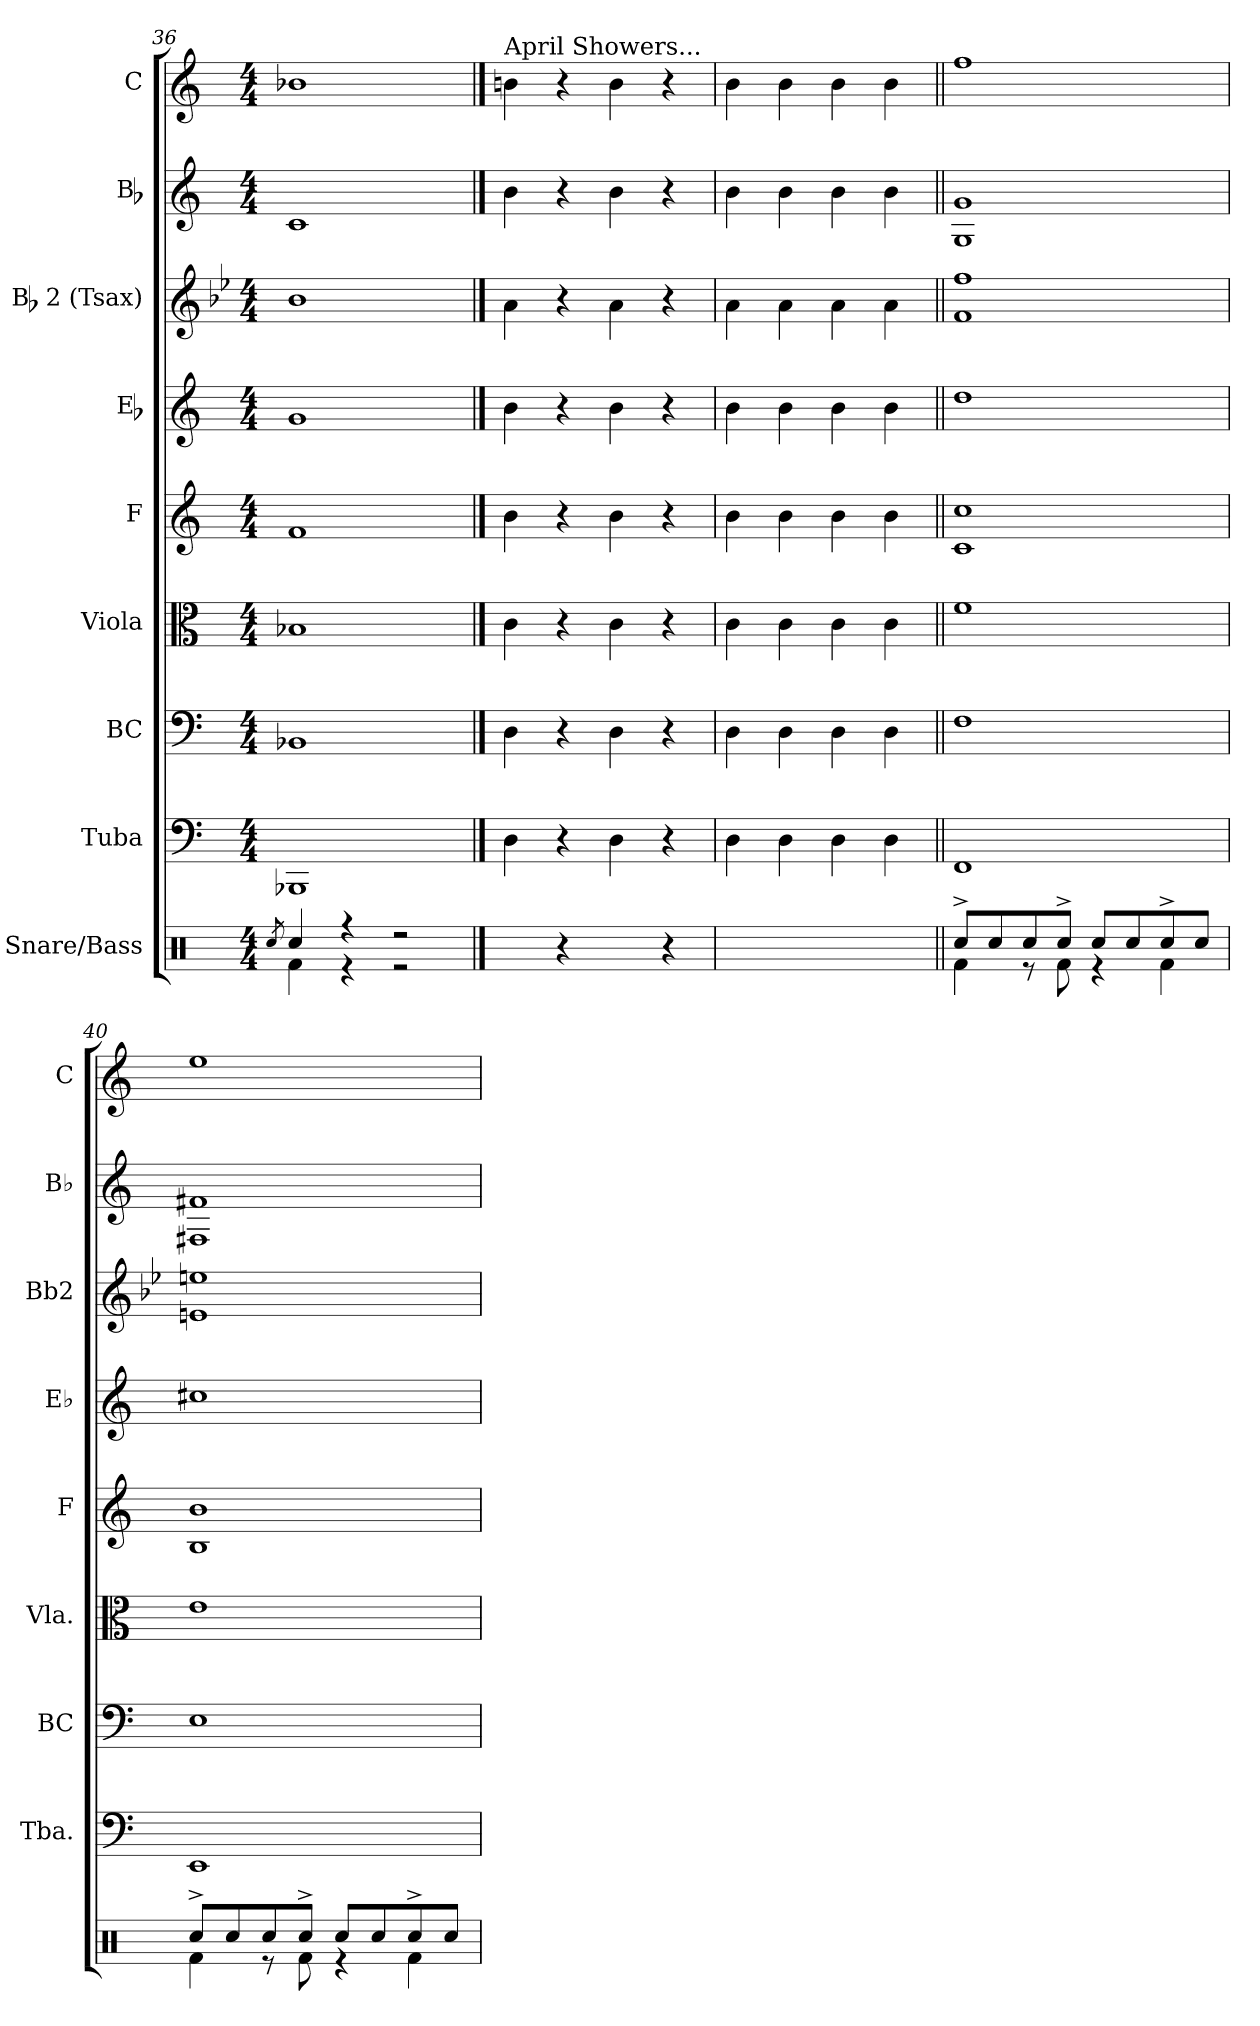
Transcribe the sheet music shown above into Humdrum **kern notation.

**kern	**kern	**kern	**kern	**kern	**kern	**kern	**kern	**kern
*part9	*part8	*part7	*part6	*part5	*part4	*part3	*part2	*part1
*staff9	*staff8	*staff7	*staff6	*staff5	*staff4	*staff3	*staff2	*staff1
*I"Snare/Bass	*I"Tuba	*I"BC	*I"Viola	*I"F	*I"Eb	*I"Bb 2 (Tsax)	*I"Bb	*I"C
*	*I'Tba.	*I'BC	*I'Vla.	*I'F	*I'Eb	*I'Bb2	*I'Bb	*I'C
*clefX	*clefF4	*clefF4	*clefC3	*clefG2	*clefG2	*clefG2	*clefG2	*clefG2
*	*	*	*	*ITrd4c7	*ITrd5c9	*ITrd8c14	*ITrd1c2	*
*k[]	*k[]	*k[]	*k[]	*k[b-]	*k[b-e-a-]	*k[b-e-]	*k[b-e-]	*k[]
*M4/4	*M4/4	*M4/4	*M4/4	*M4/4	*M4/4	*M4/4	*M4/4	*M4/4
=36	=36	=36	=36	=36	=36	=36	=36	=36
8qRcci/	.	.	.	.	.	.	.	.
*^	*	*	*	*	*	*	*	*
4Rcci/	4Rfi\	1BBB-Xi	1BB-Xi	1B-Xi	1B-i	1B-i	1B-i	1B-i	1b-Xi
4r	4r	.	.	.	.	.	.	.	.
2r	2r	.	.	.	.	.	.	.	.
!!LO:LB:g=z
==37	==37	==37	==37	==37	==37	==37	==37	==37	==37
!	!	!	!	!	!	!	!	!	!LO:TX:a:t=April Showers...
*v	*v	*	*	*	*	*	*	*	*
4Ri\	4Di\	4Di\	4ci\	4ei\	4di\	4Ai\	4ai\	4bni\
4r	4r	4r	4r	4r	4r	4r	4r	4r
4Ri\	4Di\	4Di\	4ci\	4ei\	4di\	4Ai\	4ai\	4bi\
4r	4r	4r	4r	4r	4r	4r	4r	4r
=38	=38	=38	=38	=38	=38	=38	=38	=38
4Ri\	4Di\	4Di\	4ci\	4ei\	4di\	4Ai\	4ai\	4bi\
4Ri\	4Di\	4Di\	4ci\	4ei\	4di\	4Ai\	4ai\	4bi\
4Ri\	4Di\	4Di\	4ci\	4ei\	4di\	4Ai\	4ai\	4bi\
4Ri\	4Di\	4Di\	4ci\	4ei\	4di\	4Ai\	4ai\	4bi\
=39||	=39||	=39||	=39||	=39||	=39||	=39||	=39||	=39||
*^	*	*	*	*	*	*	*	*
8Rcc^i/L	4Rfi\	1FFi	1Fi	1fi	1Fi 1fi	1fi	1Fi 1fi	1Fi 1fi	1ffi
8Rcci/	.	.	.	.	.	.	.	.	.
8Rcci/	8r	.	.	.	.	.	.	.	.
8Rcc^i/J	8Rfi\	.	.	.	.	.	.	.	.
8Rcci/L	4r	.	.	.	.	.	.	.	.
8Rcci/	.	.	.	.	.	.	.	.	.
8Rcc^i/	4Rfi\	.	.	.	.	.	.	.	.
8Rcci/J	.	.	.	.	.	.	.	.	.
=40	=40	=40	=40	=40	=40	=40	=40	=40	=40
8Rcc^i/L	4Rfi\	1EEi	1Ei	1ei	1Ei 1ei	1eni	1Eni 1eni	1Eni 1eni	1eei
8Rcci/	.	.	.	.	.	.	.	.	.
8Rcci/	8r	.	.	.	.	.	.	.	.
8Rcc^i/J	8Rfi\	.	.	.	.	.	.	.	.
8Rcci/L	4r	.	.	.	.	.	.	.	.
8Rcci/	.	.	.	.	.	.	.	.	.
8Rcc^i/	4Rfi\	.	.	.	.	.	.	.	.
8Rcci/J	.	.	.	.	.	.	.	.	.
*v	*v	*	*	*	*	*	*	*	*
=	=	=	=	=	=	=	=	=
*-	*-	*-	*-	*-	*-	*-	*-	*-
